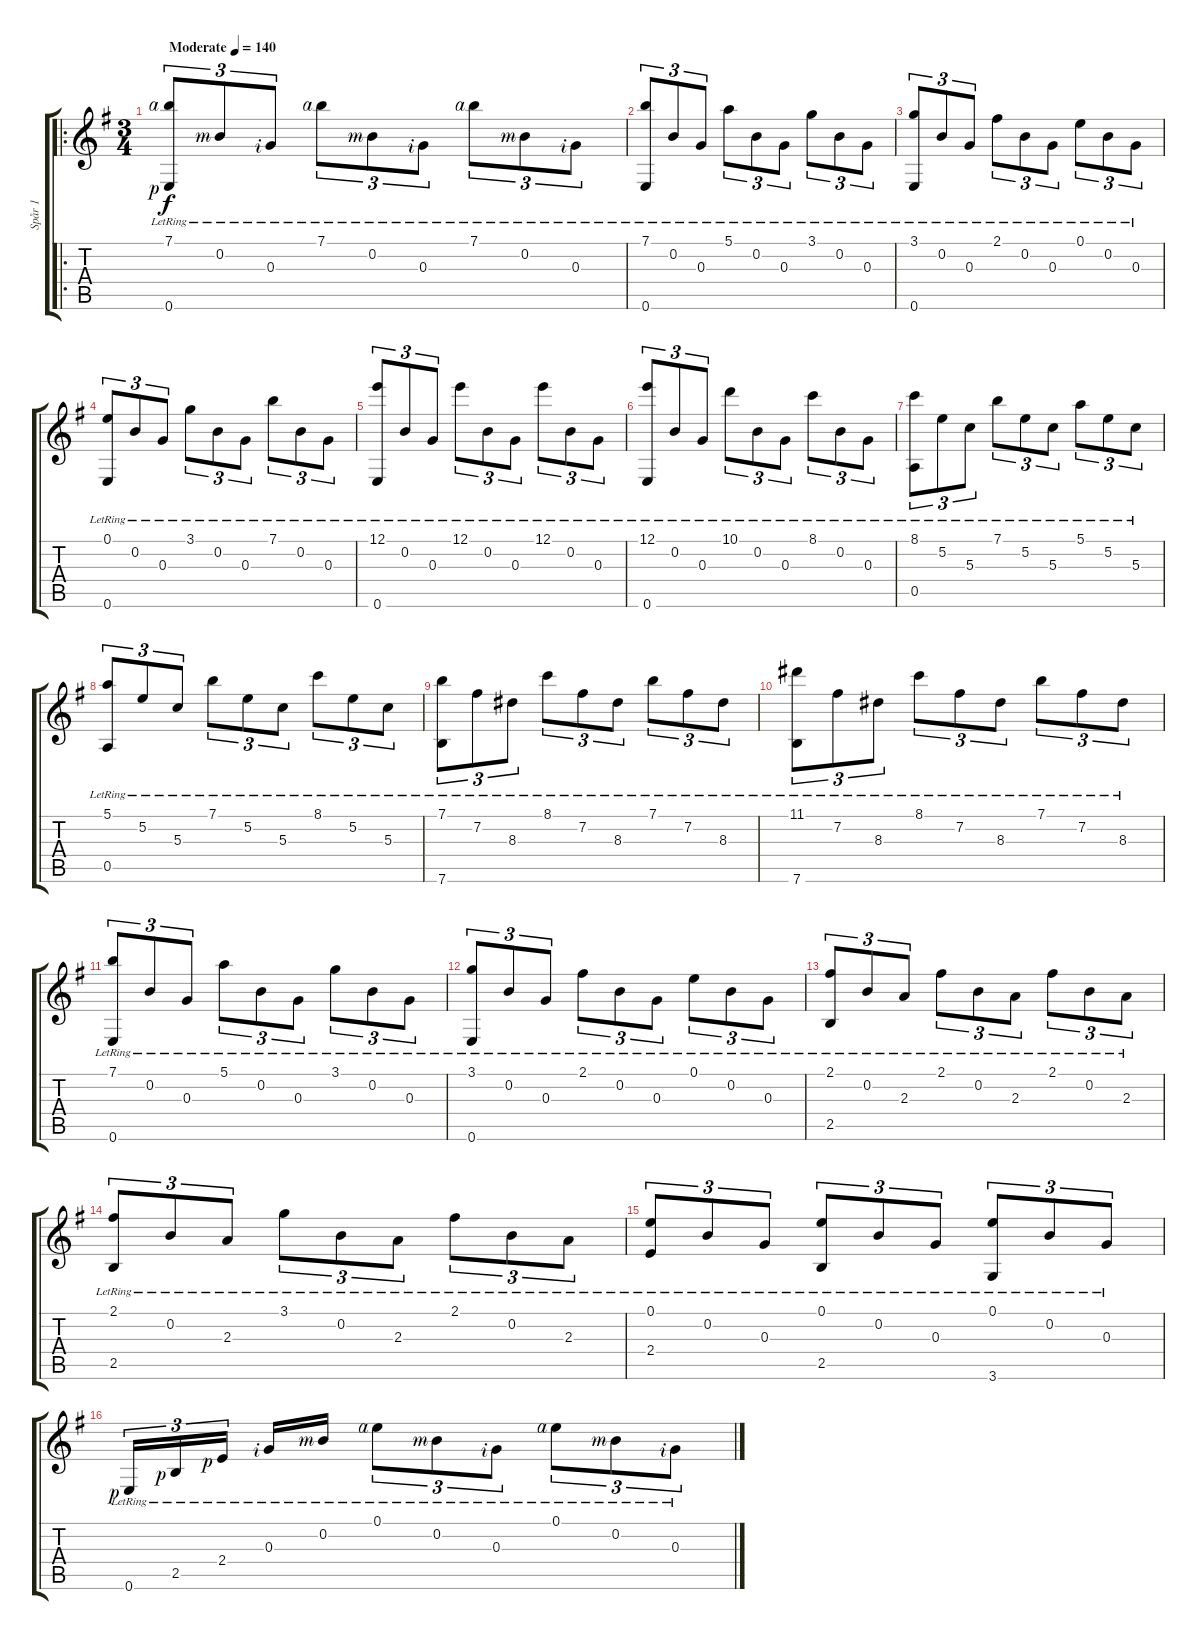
\track ("Spår 1" "Spår 1") {instrument acousticguitarnylon}
\staff {score tabs}
\tuning (E4 B3 G3 D3 A2 E2) {hide}
\ro
\ts (3 4)
\tempo (140 "Moderate")
\clef g2
\ks eminor
(7.1{lr rf 4} 0.6{lr rf 1}).8{tu (3 2) dy f instrument acousticguitarnylon} 0.2{lr rf 3}.8{tu (3 2)} 0.3{lr rf 2}.8{tu (3 2)} 7.1{lr rf 4}.8{tu (3 2)} 0.2{lr rf 3}.8{tu (3 2)} 0.3{lr rf 2}.8{tu (3 2)} 7.1{lr rf 4}.8{tu (3 2)} 0.2{lr rf 3}.8{tu (3 2)} 0.3{lr rf 2}.8{tu (3 2)} |
(7.1{lr} 0.6{lr}).8{tu (3 2)} 0.2{lr}.8{tu (3 2)} 0.3{lr}.8{tu (3 2)} 5.1{lr}.8{tu (3 2)} 0.2{lr}.8{tu (3 2)} 0.3{lr}.8{tu (3 2)} 3.1{lr}.8{tu (3 2)} 0.2{lr}.8{tu (3 2)} 0.3{lr}.8{tu (3 2)} |
(3.1{lr} 0.6{lr}).8{tu (3 2)} 0.2{lr}.8{tu (3 2)} 0.3{lr}.8{tu (3 2)} 2.1{lr}.8{tu (3 2)} 0.2{lr}.8{tu (3 2)} 0.3{lr}.8{tu (3 2)} 0.1{lr}.8{tu (3 2)} 0.2{lr}.8{tu (3 2)} 0.3{lr}.8{tu (3 2)} |
(0.1{lr} 0.6{lr}).8{tu (3 2)} 0.2{lr}.8{tu (3 2)} 0.3{lr}.8{tu (3 2)} 3.1{lr}.8{tu (3 2)} 0.2{lr}.8{tu (3 2)} 0.3{lr}.8{tu (3 2)} 7.1{lr}.8{tu (3 2)} 0.2{lr}.8{tu (3 2)} 0.3{lr}.8{tu (3 2)} |
(12.1{lr} 0.6{lr}).8{tu (3 2)} 0.2{lr}.8{tu (3 2)} 0.3{lr}.8{tu (3 2)} 12.1{lr}.8{tu (3 2)} 0.2{lr}.8{tu (3 2)} 0.3{lr}.8{tu (3 2)} 12.1{lr}.8{tu (3 2)} 0.2{lr}.8{tu (3 2)} 0.3{lr}.8{tu (3 2)} |
(12.1{lr} 0.6{lr}).8{tu (3 2)} 0.2{lr}.8{tu (3 2)} 0.3{lr}.8{tu (3 2)} 10.1{lr}.8{tu (3 2)} 0.2{lr}.8{tu (3 2)} 0.3{lr}.8{tu (3 2)} 8.1{lr}.8{tu (3 2)} 0.2{lr}.8{tu (3 2)} 0.3{lr}.8{tu (3 2)} |
(8.1{lr} 0.5{lr}).8{tu (3 2)} 5.2{lr}.8{tu (3 2)} 5.3{lr}.8{tu (3 2)} 7.1{lr}.8{tu (3 2)} 5.2{lr}.8{tu (3 2)} 5.3{lr}.8{tu (3 2)} 5.1{lr}.8{tu (3 2)} 5.2{lr}.8{tu (3 2)} 5.3{lr}.8{tu (3 2)} |
(5.1{lr} 0.5{lr}).8{tu (3 2)} 5.2{lr}.8{tu (3 2)} 5.3{lr}.8{tu (3 2)} 7.1{lr}.8{tu (3 2)} 5.2{lr}.8{tu (3 2)} 5.3{lr}.8{tu (3 2)} 8.1{lr}.8{tu (3 2)} 5.2{lr}.8{tu (3 2)} 5.3{lr}.8{tu (3 2)} |
(7.1{lr} 7.6{lr}).8{tu (3 2)} 7.2{lr}.8{tu (3 2)} 8.3{lr}.8{tu (3 2)} 8.1{lr}.8{tu (3 2)} 7.2{lr}.8{tu (3 2)} 8.3{lr}.8{tu (3 2)} 7.1{lr}.8{tu (3 2)} 7.2{lr}.8{tu (3 2)} 8.3{lr}.8{tu (3 2)} |
(11.1{lr} 7.6{lr}).8{tu (3 2)} 7.2{lr}.8{tu (3 2)} 8.3{lr}.8{tu (3 2)} 8.1{lr}.8{tu (3 2)} 7.2{lr}.8{tu (3 2)} 8.3{lr}.8{tu (3 2)} 7.1{lr}.8{tu (3 2)} 7.2{lr}.8{tu (3 2)} 8.3{lr}.8{tu (3 2)} |
(7.1{lr} 0.6{lr}).8{tu (3 2)} 0.2{lr}.8{tu (3 2)} 0.3{lr}.8{tu (3 2)} 5.1{lr}.8{tu (3 2)} 0.2{lr}.8{tu (3 2)} 0.3{lr}.8{tu (3 2)} 3.1{lr}.8{tu (3 2)} 0.2{lr}.8{tu (3 2)} 0.3{lr}.8{tu (3 2)} |
(3.1{lr} 0.6{lr}).8{tu (3 2)} 0.2{lr}.8{tu (3 2)} 0.3{lr}.8{tu (3 2)} 2.1{lr}.8{tu (3 2)} 0.2{lr}.8{tu (3 2)} 0.3{lr}.8{tu (3 2)} 0.1{lr}.8{tu (3 2)} 0.2{lr}.8{tu (3 2)} 0.3{lr}.8{tu (3 2)} |
(2.1{lr} 2.5{lr}).8{tu (3 2)} 0.2{lr}.8{tu (3 2)} 2.3{lr}.8{tu (3 2)} 2.1{lr}.8{tu (3 2)} 0.2{lr}.8{tu (3 2)} 2.3{lr}.8{tu (3 2)} 2.1{lr}.8{tu (3 2)} 0.2{lr}.8{tu (3 2)} 2.3{lr}.8{tu (3 2)} |
(2.1{lr} 2.5{lr}).8{tu (3 2)} 0.2{lr}.8{tu (3 2)} 2.3{lr}.8{tu (3 2)} 3.1{lr}.8{tu (3 2)} 0.2{lr}.8{tu (3 2)} 2.3{lr}.8{tu (3 2)} 2.1{lr}.8{tu (3 2)} 0.2{lr}.8{tu (3 2)} 2.3{lr}.8{tu (3 2)} |
(0.1{lr} 2.4).8{tu (3 2)} 0.2{lr}.8{tu (3 2)} 0.3{lr}.8{tu (3 2)} (0.1{lr} 2.5{lr}).8{tu (3 2)} 0.2{lr}.8{tu (3 2)} 0.3{lr}.8{tu (3 2)} (0.1{lr} 3.6{lr}).8{tu (3 2)} 0.2{lr}.8{tu (3 2)} 0.3{lr}.8{tu (3 2)} |
0.6{lr rf 1}.16{tu (3 2)} 2.5{lr rf 1}.16{tu (3 2)} 2.4{lr rf 1}.16{tu (3 2) beam splitsecondary} 0.3{lr rf 2}.16 0.2{lr rf 3}.16{beam split} 0.1{lr rf 4}.8{tu (3 2) beam merge} 0.2{lr rf 3}.8{tu (3 2) beam merge} 0.3{lr rf 2}.8{tu (3 2) beam split} 0.1{lr rf 4}.8{tu (3 2) beam merge} 0.2{lr rf 3}.8{tu (3 2) beam merge} 0.3{lr rf 2}.8{tu (3 2)}
